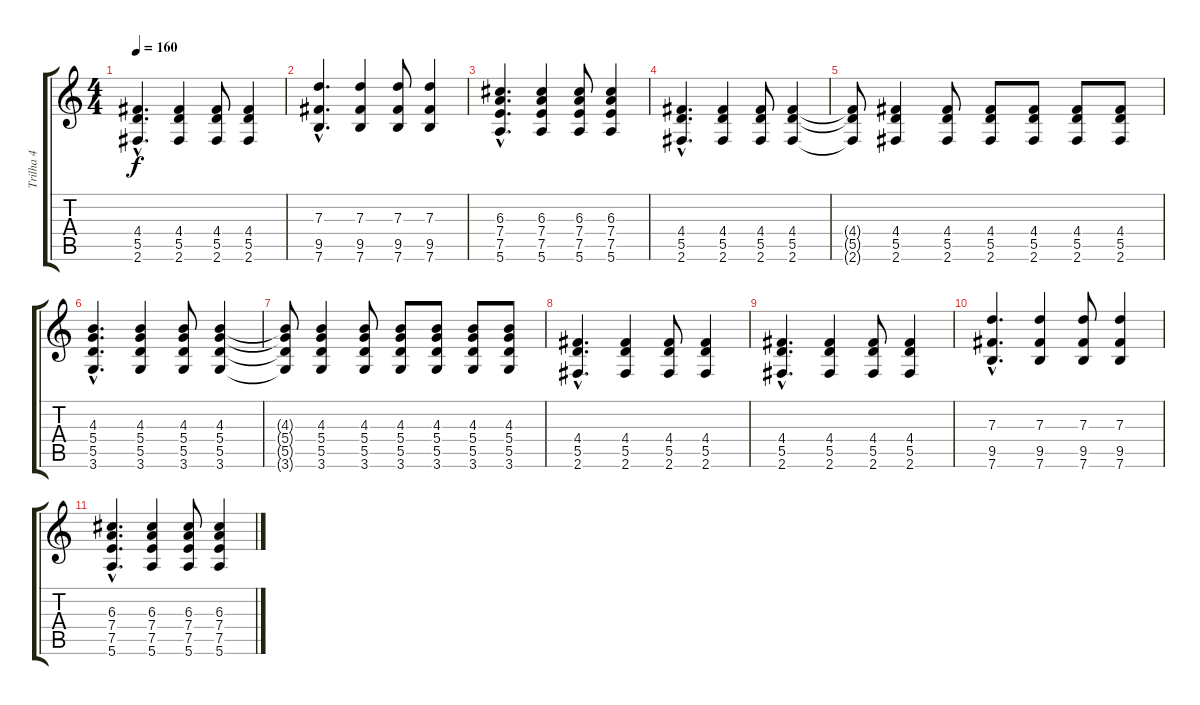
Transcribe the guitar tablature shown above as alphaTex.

\track ("Trilha 4" "Trilha 4") {instrument overdrivenguitar}
\staff {score tabs}
\tuning (E4 B3 G3 D3 A2 E2) {hide}
\ts (4 4)
\tempo 160
\clef g2
\ks c
(4.4{hac} 5.5{hac} 2.6{hac}).4{d dy f} (4.4 5.5 2.6).4 (4.4 5.5 2.6).8 (4.4 5.5 2.6).4 |
(7.3{hac} 9.5{hac} 7.6{hac}).4{d} (7.3 9.5 7.6).4 (7.3 9.5 7.6).8 (7.3 9.5 7.6).4 |
(6.3{hac} 7.4{hac} 7.5{hac} 5.6{hac}).4{d} (6.3 7.4 7.5 5.6).4 (6.3 7.4 7.5 5.6).8 (6.3 7.4 7.5 5.6).4 |
(4.4{hac} 5.5{hac} 2.6{hac}).4{d} (4.4 5.5 2.6).4 (4.4 5.5 2.6).8 (4.4 5.5 2.6).4 |
(4.4{t} 5.5{t} 2.6{t}).8 (4.4 5.5 2.6).4 (4.4 5.5 2.6).8 (4.4 5.5 2.6).8 (4.4 5.5 2.6).8 (4.4 5.5 2.6).8 (4.4 5.5 2.6).8 |
(4.3{hac} 5.4{hac} 5.5{hac} 3.6{hac}).4{d} (4.3 5.4 5.5 3.6).4 (4.3 5.4 5.5 3.6).8 (4.3 5.4 5.5 3.6).4 |
(4.3{t} 5.4{t} 5.5{t} 3.6{t}).8 (4.3 5.4 5.5 3.6).4 (4.3 5.4 5.5 3.6).8 (4.3 5.4 5.5 3.6).8 (4.3 5.4 5.5 3.6).8 (4.3 5.4 5.5 3.6).8 (4.3 5.4 5.5 3.6).8 |
(4.4{hac} 5.5{hac} 2.6{hac}).4{d} (4.4 5.5 2.6).4 (4.4 5.5 2.6).8 (4.4 5.5 2.6).4 |
(4.4{hac} 5.5{hac} 2.6{hac}).4{d} (4.4 5.5 2.6).4 (4.4 5.5 2.6).8 (4.4 5.5 2.6).4 |
(7.3{hac} 9.5{hac} 7.6{hac}).4{d} (7.3 9.5 7.6).4 (7.3 9.5 7.6).8 (7.3 9.5 7.6).4 |
(6.3{hac} 7.4{hac} 7.5{hac} 5.6{hac}).4{d} (6.3 7.4 7.5 5.6).4 (6.3 7.4 7.5 5.6).8 (6.3 7.4 7.5 5.6).4
